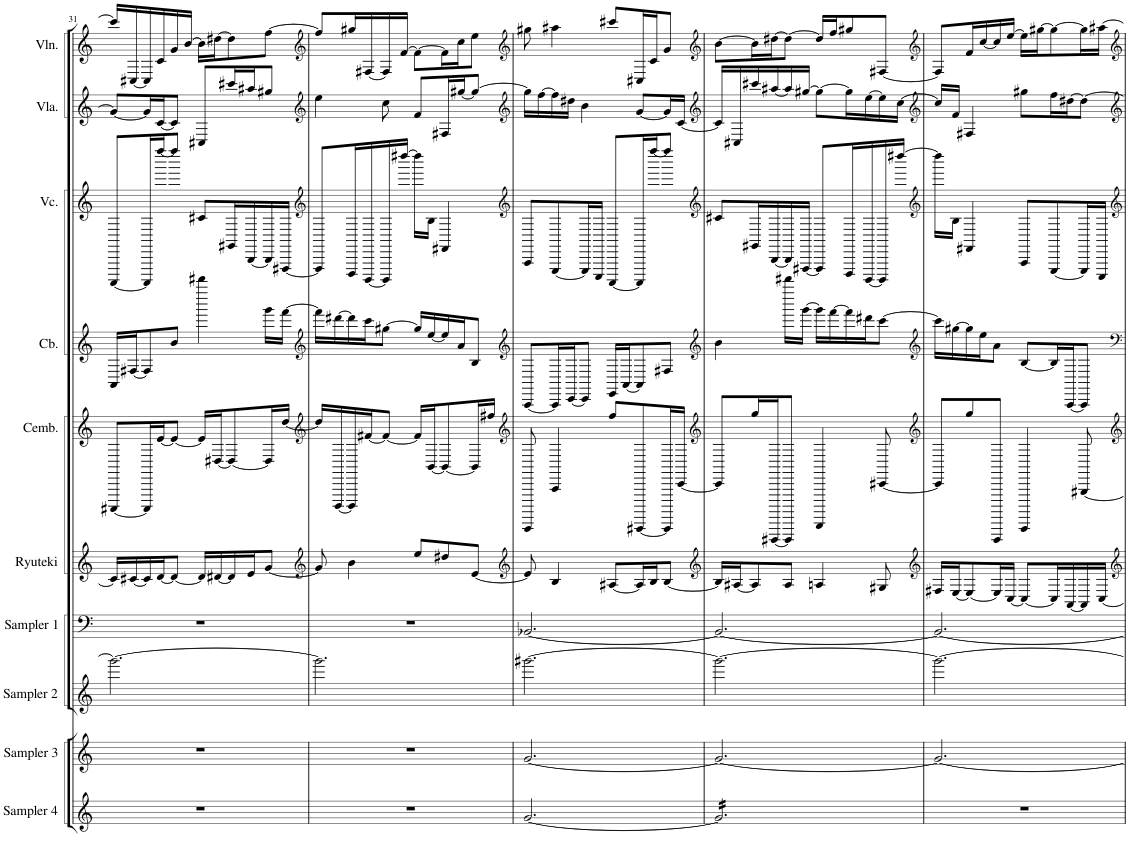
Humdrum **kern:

**kern	**kern	**kern	**kern	**kern	**kern	**kern	**kern	**kern	**kern
*part10	*part9	*part8	*part7	*part6	*part5	*part4	*part3	*part2	*part1
*staff10	*staff9	*staff8	*staff7	*staff6	*staff5	*staff4	*staff3	*staff2	*staff1
*I"Sampler 4	*I"Sampler 3	*I"Sampler 2	*I"Sampler 1	*I"Ryuteki	*I"Cembalo	*I"Contrabass	*I"Violincello	*I"Viola	*I"Violin
*I'Sampler 4	*I'Sampler 3	*I'Sampler 2	*I'Sampler 1	*I'Ryuteki	*I'Cemb.	*I'Cb.	*I'Vc.	*I'Vla.	*I'Vln.
!!LO:PB:g=z
*clefG2	*clefG2	*clefG2	*clefF4	*clefG2	*clefG2	*clefG2	*clefG2	*clefG2	*clefG2
*Trd4c7	*Trd4c7	*	*	*	*	*Trd7c12	*	*	*
*k[]	*k[]	*k[]	*k[]	*k[]	*k[]	*k[]	*k[]	*k[]	*k[]
*M6/8	*M6/8	*M6/8	*M6/8	*M6/8	*M6/8	*M6/8	*M6/8	*M6/8	*M6/8
=31	=31	=31	=31	=31	=31	=31	=31	=31	=31
2.r	2.r	2.ggg#\_	2.r	16c#/LL]	[8AAAA#X/L	16AA/LL	[8AAAA/L	8g/L_	16ccc#/LL]
.	.	.	.	[16c#X/	.	[16F#X/J	.	.	[16C#X/
.	.	.	.	16c#/]	16AAAA#/L]	8F#/]	16AAAA/L]	16g/L]	16C#/]
.	.	.	.	[16d/J	[16e/J	.	[16ffff/J	[16c/J	16c/
.	.	.	.	8d/J_	8e/J_	8b/J	8ffff/J]	8c/J]	16g/
.	.	.	.	.	.	.	.	.	[16b/JJ
.	.	.	.	16d/LL]	16e/LL]	4ddddd#X\	8c#X/L	8C#X/L	16b\LL]
.	.	.	.	[16d#X/	[16D#X/J	.	.	.	[16dd#X\J
.	.	.	.	16d#/]	8D#/_	.	16GG#X/L	16ccc#X/L	8dd#\]
.	.	.	.	16e/J	.	.	[16BBB/	16aa#X/J	.
.	.	.	.	[8g/J	16D#/L]	16ggg\LL	16BBB/]	8gg#X/J	[8ff\J
.	.	.	.	.	[16dd/JJ	[16fff\JJ	[16FFF#X/JJ	.	.
=32	=32	=32	=32	=32	=32	=32	=32	=32	=32
*	*	*	*	*clefG2	*clefG2	*clefG2	*clefG2	*clefG2	*clefG2
2.r	2.r	2.ggg#\]	2.r	8g/]	16dd/LL]	16fff\LL]	8FFF#/L]	4ee\	8ff/L]
.	.	.	.	.	[16BBBB/	[16ddd#X\	.	.	.
.	.	.	.	4b\	16BBBB/]	16ddd#\]	16DDD/L	.	16gg#X/L
.	.	.	.	.	[16f#X/J	16ccc\J	[16BBBB/	.	[16F#X/
.	.	.	.	.	8f#/J_	[8gg#X\J	16BBBB/]	8cc\	16F#/]
.	.	.	.	.	.	.	[16dddd#X/JJ	.	[16f/JJ
.	.	.	.	8ee/L	16f#/LL]	16gg#/LL]	16dddd#\LL]	8f/L	8f\L_
.	.	.	.	.	[16BB/J	[16ee/	16B\JJ	.	.
.	.	.	.	8dd#X/	8BB/_	16ee/]	4FF#X/	16F#X/L	16f\L]
.	.	.	.	.	.	16a/J	.	[16gg#X/J	16cc\J
.	.	.	.	[8e/J	16BB/L]	8B/J	.	8gg#/J_	8ee\J
.	.	.	.	.	16ff#X/JJ	.	.	.	.
=33	=33	=33	=33	=33	=33	=33	=33	=33	=33
*	*	*	*	*clefG2	*clefG2	*clefG2	*clefG2	*clefG2	*clefG2
[2.g/	[2.g/	[2.ggg#X\	[2.BB-X/	8e/]	8AAAAA/	[8AAA/L	8AAA/L	16gg#\LL]	8gg#X\
.	.	.	.	.	.	.	.	[16ff\	.
.	.	.	.	4B/	4AAA/	16AAA/L]	[8EEE/	16ff\]	4aa#X\
.	.	.	.	.	.	[16CC/J	.	16dd#X\JJ	.
.	.	.	.	.	.	8CC/J]	16EEE/L]	4b\	.
.	.	.	.	.	.	.	16CCC/JJ	.	.
.	.	.	.	[8A#X/L	8ff/L	16EE/LL	[8AAAA/L	.	8ccc#X/L
.	.	.	.	.	.	[16AA/J	.	.	.
.	.	.	.	16A#/L]	[8AAAAA#X/	8AA/]	16AAAA/L]	[8g/L	16C#X/L
.	.	.	.	16B/J	.	.	[16ffff/J	.	16c/J
.	.	.	.	[8B/J	16AAAAA#/L]	8F#X/J	8ffff/J]	16g/L]	8g/J
.	.	.	.	.	[16CC/JJ	.	.	[16c/JJ	.
=34	=34	=34	=34	=34	=34	=34	=34	=34	=34
*	*	*	*	*clefG2	*clefG2	*clefG2	*clefG2	*clefG2	*clefG2
*tremolo	*	*	*	*	*	*	*	*	*
16g/]LL	2.g/_	2.ggg#\_	2.BB-/_	16B/LL]	8CC/L]	4b\	8c#X/L	16c/LL]	[8b\L
16g/	.	.	.	[16A#X/J	.	.	.	16C#X/	.
16g/	.	.	.	8A#/]	16gg/L	.	16GG#X/L	16ccc#X/	16b\L]
16g/	.	.	.	.	[16DDDDD#X/J	.	[16BBB/	[16aa#X/	[16dd#X\J
16g/	.	.	.	8A#/J	8DDDDD#/J]	16ddddd#X\LL	16BBB/]	16aa#/]	8dd#\J_
16g/	.	.	.	.	.	[16ggg\JJ	[16FFF#X/JJ	[16gg#X/JJ	.
16g/	.	.	.	4An/	4BBBBB/	16ggg\LL]	8FFF#/L]	8gg#\L_	16dd#/LL]
16g/	.	.	.	.	.	[16fff\	.	.	16ff/J
16g/	.	.	.	.	.	16fff\]	16DDD/L	16gg#\L]	8gg#X/
16g/	.	.	.	.	.	16ddd#X\J	[16BBBB/	[16ee\	.
16g/	.	.	.	8G#X/	[8CC#X/	[8ccc\J	16BBBB/]	16ee\]	[8F#X/J
16g/JJ	.	.	.	.	.	.	[16dddd#X/JJ	[16cc\JJ	.
*Xtremolo	*	*	*	*	*	*	*	*	*
=35	=35	=35	=35	=35	=35	=35	=35	=35	=35
*	*	*	*	*clefG2	*clefG2	*clefG2	*clefG2	*clefG2	*clefG2
2.r	2.g/_	2.ggg#\_	2.BB-/_	16F#X/LL	8CC#/L]	16ccc\LL]	16dddd#\LL]	16cc/LL]	8F#/L]
.	.	.	.	[16E/J	.	[16gg#X\	16B\JJ	16f/JJ	.
.	.	.	.	8E/_	8gg/	16gg#\]	4FF#X/	4F#X/	16f/L
.	.	.	.	.	.	16ee\J	.	.	[16cc/
.	.	.	.	16E/L]	8DDDDD/J	8a\J	.	.	16cc/]
.	.	.	.	[16C/JJ	.	.	.	.	[16ee/JJ
.	.	.	.	8C/L_	4AAAAA/	[8B/L	8AAA/L	8gg#X\L	16ee\LL]
.	.	.	.	.	.	.	.	.	[16gg#X\J
.	.	.	.	16C/L]	.	16B/L]	[8EEE/	16ff\L	8gg#\_
.	.	.	.	[16AA/	.	[16AAA/J	.	[16dd#X\J	.
.	.	.	.	16AA/]	[8GGG#X/	8AAA/J]	16EEE/L]	8dd#\J_	16gg#\L]
.	.	.	.	[16C/JJ	.	.	16CCC/JJ	.	[16aa#X\JJ
=	=	=	=	=	=	=	=	=	=
*-	*-	*-	*-	*-	*-	*-	*-	*-	*-
